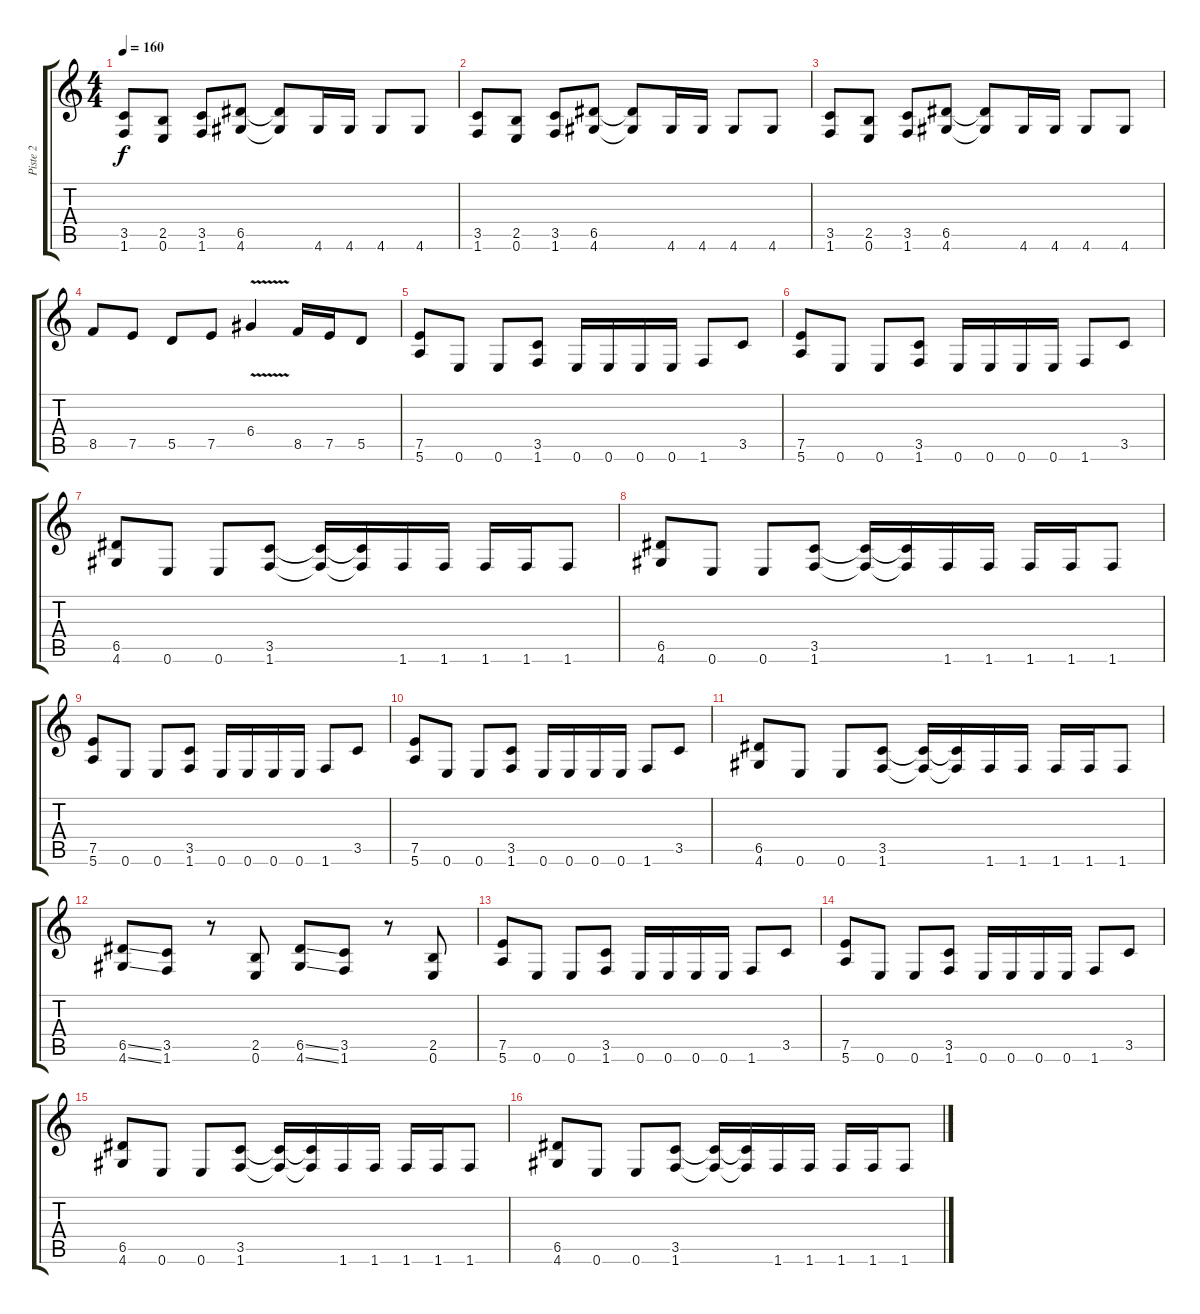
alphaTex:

\track ("Piste 2" "Piste 2") {instrument distortionguitar}
\staff {score tabs}
\tuning (E4 B3 G3 D3 A2 E2) {hide}
\ts (4 4)
\tempo 160
\clef g2
\ks c
(3.5 1.6).8{dy f} (2.5 0.6).8 (3.5 1.6).8 (6.5 4.6).8 (6.5{t} 4.6{t}).8 4.6.16 4.6.16 4.6.8 4.6.8 |
(3.5 1.6).8 (2.5 0.6).8 (3.5 1.6).8 (6.5 4.6).8 (6.5{t} 4.6{t}).8 4.6.16 4.6.16 4.6.8 4.6.8 |
(3.5 1.6).8 (2.5 0.6).8 (3.5 1.6).8 (6.5 4.6).8 (6.5{t} 4.6{t}).8 4.6.16 4.6.16 4.6.8 4.6.8 |
8.5.8 7.5.8 5.5.8 7.5.8 6.4{v}.4 8.5.16 7.5.16 5.5.8 |
(7.5 5.6).8 0.6.8 0.6.8 (3.5 1.6).8 0.6.16 0.6.16 0.6.16 0.6.16 1.6.8 3.5.8 |
(7.5 5.6).8 0.6.8 0.6.8 (3.5 1.6).8 0.6.16 0.6.16 0.6.16 0.6.16 1.6.8 3.5.8 |
(6.5 4.6).8 0.6.8 0.6.8 (3.5 1.6).8 (3.5{t} 1.6{t}).16 (3.5{t} 1.6{t}).16 1.6.16 1.6.16 1.6.16 1.6.16 1.6.8 |
(6.5 4.6).8 0.6.8 0.6.8 (3.5 1.6).8 (3.5{t} 1.6{t}).16 (3.5{t} 1.6{t}).16 1.6.16 1.6.16 1.6.16 1.6.16 1.6.8 |
(7.5 5.6).8 0.6.8 0.6.8 (3.5 1.6).8 0.6.16 0.6.16 0.6.16 0.6.16 1.6.8 3.5.8 |
(7.5 5.6).8 0.6.8 0.6.8 (3.5 1.6).8 0.6.16 0.6.16 0.6.16 0.6.16 1.6.8 3.5.8 |
(6.5 4.6).8 0.6.8 0.6.8 (3.5 1.6).8 (3.5{t} 1.6{t}).16 (3.5{t} 1.6{t}).16 1.6.16 1.6.16 1.6.16 1.6.16 1.6.8 |
(6.5{ss} 4.6{ss}).8 (3.5 1.6).8 r.8 (2.5 0.6).8 (6.5{ss} 4.6{ss}).8 (3.5 1.6).8 r.8 (2.5 0.6).8 |
(7.5 5.6).8 0.6.8 0.6.8 (3.5 1.6).8 0.6.16 0.6.16 0.6.16 0.6.16 1.6.8 3.5.8 |
(7.5 5.6).8 0.6.8 0.6.8 (3.5 1.6).8 0.6.16 0.6.16 0.6.16 0.6.16 1.6.8 3.5.8 |
(6.5 4.6).8 0.6.8 0.6.8 (3.5 1.6).8 (3.5{t} 1.6{t}).16 (3.5{t} 1.6{t}).16 1.6.16 1.6.16 1.6.16 1.6.16 1.6.8 |
(6.5 4.6).8 0.6.8 0.6.8 (3.5 1.6).8 (3.5{t} 1.6{t}).16 (3.5{t} 1.6{t}).16 1.6.16 1.6.16 1.6.16 1.6.16 1.6.8
